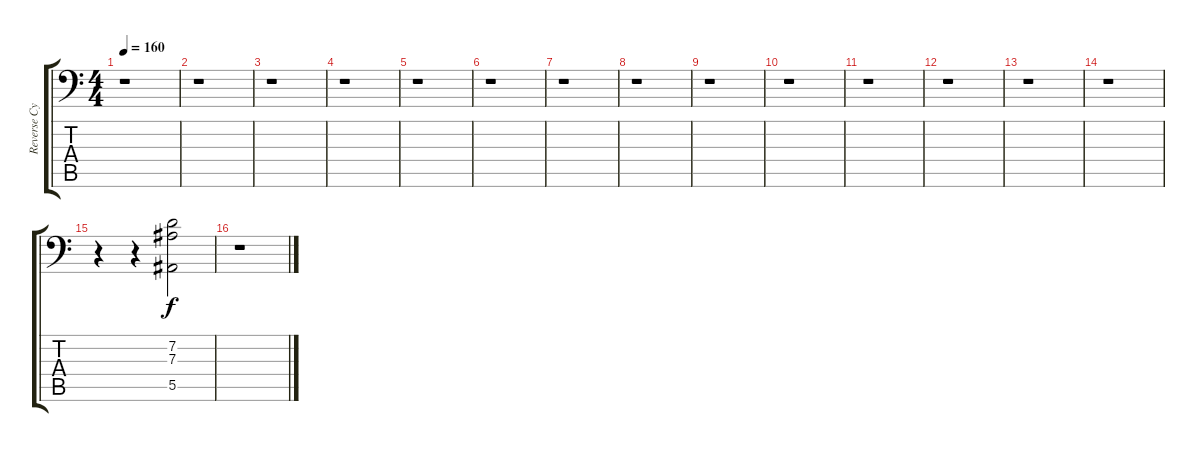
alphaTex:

\track ("Reverse Cymbal" "Reverse Cy") {instrument reversecymbal}
\staff {score tabs}
\tuning (C4 G3 Eb3 Bb2 F2 Bb1) {hide}
\ts (4 4)
\tempo 160
\clef f4
\ks c
r.1{dy f} |
r.1 |
r.1 |
r.1 |
r.1 |
r.1 |
r.1 |
r.1 |
r.1 |
r.1 |
r.1 |
r.1 |
r.1 |
r.1 |
r.4 r.4 (7.2 7.3 5.5).2 |
r.1
